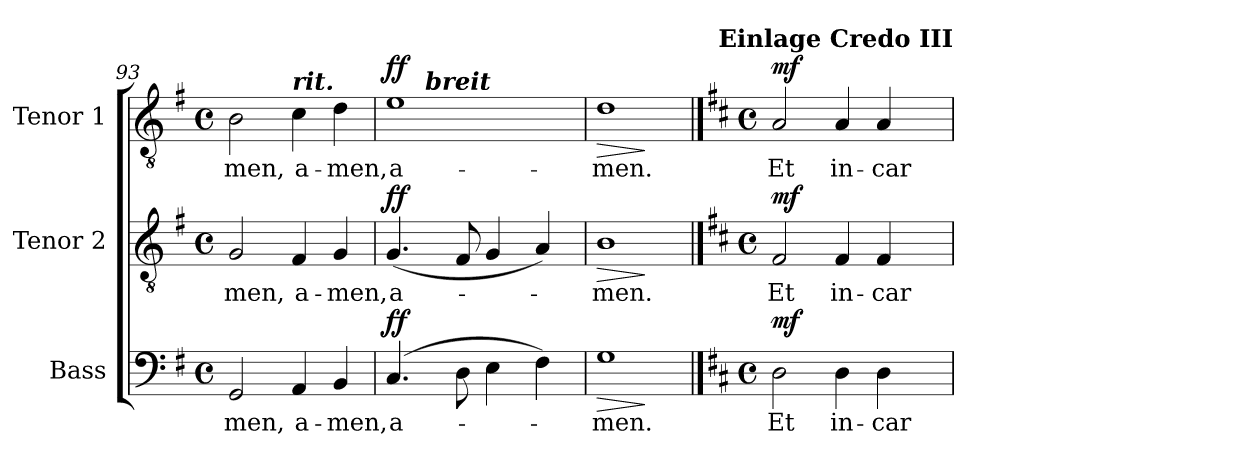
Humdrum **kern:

**kern	**text	**dynam	**kern	**text	**dynam	**kern	**text	**dynam
*part3	*part3	*part3	*part2	*part2	*part2	*part1	*part1	*part1
*staff3	*staff3	*staff3	*staff2	*staff2	*staff2	*staff1	*staff1	*staff1
*I"Bass	*	*	*I"Tenor 2	*	*	*I"Tenor 1	*	*
*I'B.	*	*	*I'T. 2	*	*	*I'T. 1	*	*
*clefF4	*	*	*clefGv2	*	*	*clefGv2	*	*
*k[f#]	*	*	*k[f#]	*	*	*k[f#]	*	*
*G:	*	*	*G:	*	*	*G:	*	*
*M4/4	*	*	*M4/4	*	*	*M4/4	*	*
*met(c)	*	*	*met(c)	*	*	*met(c)	*	*
=93	=93	=93	=93	=93	=93	=93	=93	=93
!	!LO:LY:b	!	!	!LO:LY:b	!	!	!LO:LY:b	!
2GG/	-men,	.	2G/	-men,	.	2B\	-men,	.
!	!	!	!	!	!	!LO:TX:a:Bi:t=rit.	!	!
!	!LO:LY:b	!	!	!LO:LY:b	!	!	!LO:LY:b	!
4AA/	a-	.	4F#/	a-	.	4c\	a-	.
!	!LO:LY:b	!	!	!LO:LY:b	!	!	!LO:LY:b	!
4BB/	-men,	.	4G/	-men,	.	4d\	-men,	.
=94	=94	=94	=94	=94	=94	=94	=94	=94
!	!LO:LY:b	!LO:DY:a	!	!LO:LY:b	!LO:DY:a	!	!LO:LY:b	!LO:DY:a
*	*	*	*	*	*	*^	*	*
(4.C/	a-	ff	(<4.G/	a-	ff	1e	8..ryy	a-	ff
!	!	!	!	!	!	!	!LO:TX:a:Bi:t=breit	!	!
.	.	.	.	.	.	.	2ryy	.	.
8D\	.	.	8F#/	.	.	.	.	.	.
4E\	.	.	4G/	.	.	.	.	.	.
.	.	.	.	.	.	.	4ryy	.	.
4F#\)	.	.	4A/)	.	.	.	.	.	.
.	.	.	.	.	.	.	32ryy	.	.
=95	=95	=95	=95	=95	=95	=95	=95	=95	=95
!	!LO:LY:b	!LO:HP:b	!	!LO:LY:b	!LO:HP:b	!	!	!LO:LY:b	!LO:HP:b
*	*	*	*	*	*	*v	*v	*	*
1G	-men.	>	1B	-men.	>	1d	-men.	>
.	.	]	.	.	]	.	.	]
!!LO:LB:g=z
==96	==96	==96	==96	==96	==96	==96	==96	==96
*k[f#c#]	*	*	*k[f#c#]	*	*	*k[f#c#]	*	*
*D:	*	*	*D:	*	*	*D:	*	*
*M4/4	*	*	*M4/4	*	*	*M4/4	*	*
*met(c)	*	*	*met(c)	*	*	*met(c)	*	*
!	!LO:LY:b	!LO:DY:a	!	!LO:LY:b	!LO:DY:a	!	!LO:LY:b	!LO:DY:a
2D\	Et	mf	2F#/	Et	mf	2A/	Et	mf
!	!LO:LY:b	!	!	!LO:LY:b	!	!	!LO:LY:b	!
4D\	in-	.	4F#/	in-	.	4A/	in-	.
!	!LO:LY:b	!	!	!LO:LY:b	!	!	!LO:LY:b	!
4D\	-car-	.	4F#/	-car-	.	4A/	-car-	.
8.ryy	.	.	8.ryy	.	.	8.ryy	.	.
!	!	!	!	!	!	!LO:TX:a:B:t=Einlage Credo III	!	!
=	=	=	=	=	=	=	=	=
*-	*-	*-	*-	*-	*-	*-	*-	*-
